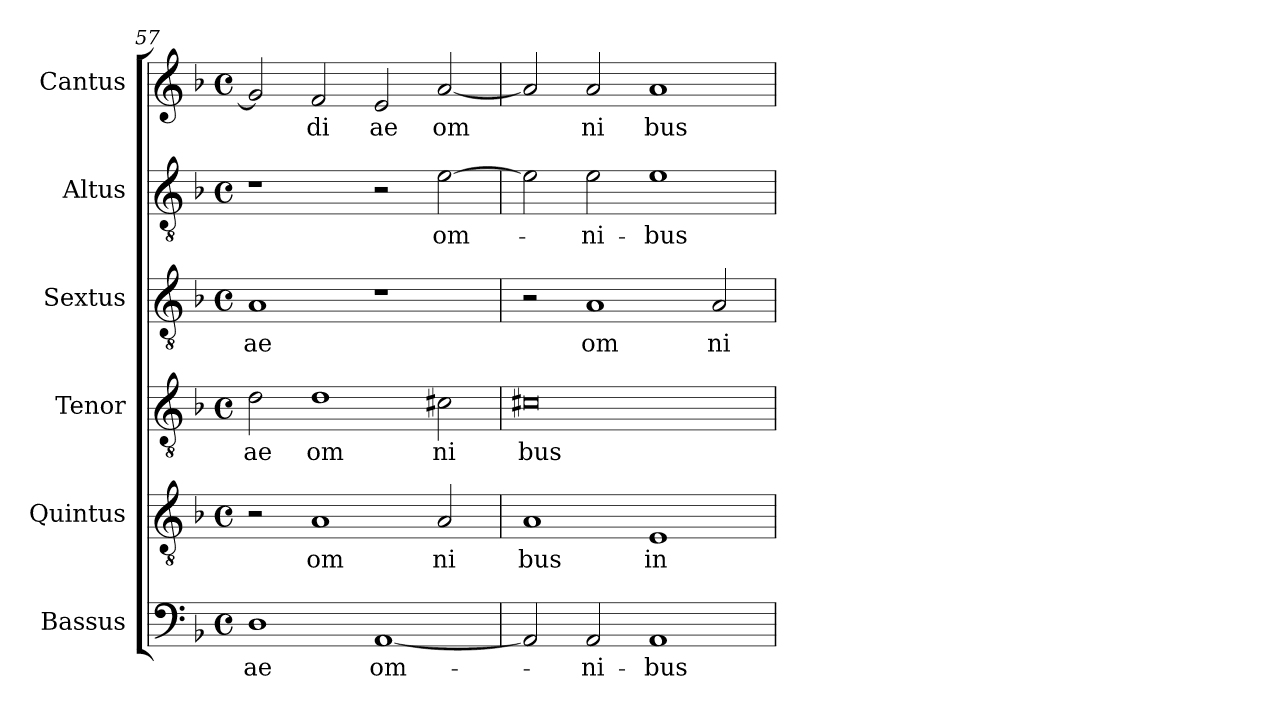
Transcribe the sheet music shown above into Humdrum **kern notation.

**kern	**text	**kern	**text	**kern	**text	**kern	**text	**kern	**text	**kern	**text
*part6	*part6	*part5	*part5	*part4	*part4	*part3	*part3	*part2	*part2	*part1	*part1
*staff6	*staff6	*staff5	*staff5	*staff4	*staff4	*staff3	*staff3	*staff2	*staff2	*staff1	*staff1
*I"Bassus	*	*I"Quintus	*	*I"Tenor	*	*I"Sextus	*	*I"Altus	*	*I"Cantus	*
*clefF4	*	*clefGv2	*	*clefGv2	*	*clefGv2	*	*clefGv2	*	*clefG2	*
*k[b-]	*	*k[b-]	*	*k[b-]	*	*k[b-]	*	*k[b-]	*	*k[b-]	*
*F:	*	*F:	*	*F:	*	*F:	*	*F:	*	*F:	*
*M4/4	*	*M4/4	*	*M4/4	*	*M4/4	*	*M4/4	*	*M4/4	*
*met(c)	*	*met(c)	*	*met(c)	*	*met(c)	*	*met(c)	*	*met(c)	*
=57	=57	=57	=57	=57	=57	=57	=57	=57	=57	=57	=57
!	!LO:LY:b:cj	!	!	!	!LO:LY:b:cj	!	!LO:LY:b:cj	!	!	!	!
1D	-ae	2r	.	2d\	ae	1A	ae	1r	.	2g/]	.
!	!	!	!LO:LY:b:cj	!	!LO:LY:b:cj	!	!	!	!	!	!LO:LY:b:cj
.	.	1A	om	1d	om	.	.	.	.	2f/	di
!	!LO:LY:b:cj	!	!	!	!	!	!	!	!	!	!LO:LY:b:cj
[<1AA	om-	.	.	.	.	1r	.	2r	.	2e/	ae
!	!	!	!LO:LY:b:cj	!	!LO:LY:b:cj	!	!	!	!LO:LY:b	!	!LO:LY:b
.	.	2A/	ni	2c#X\	ni	.	.	[>2e\	om-	[<2a/	om
=58	=58	=58	=58	=58	=58	=58	=58	=58	=58	=58	=58
!	!	!	!LO:LY:b:cj	!	!LO:LY:b:cj	!	!	!	!	!	!
2AA/]	.	1A	bus	0c#X	bus	2r	.	2e\]	.	2a/]	.
!	!LO:LY:b:cj	!	!	!	!	!	!LO:LY:b:cj	!	!LO:LY:b:cj	!	!LO:LY:b:cj
2AA/	-ni-	.	.	.	.	1A	om	2e\	-ni-	2a/	ni
!	!LO:LY:b:cj	!	!LO:LY:b:cj	!	!	!	!	!	!LO:LY:b:cj	!	!LO:LY:b:cj
1AA	-bus	1E	in	.	.	.	.	1e	-bus	1a	bus
!	!	!	!	!	!	!	!LO:LY:b:cj	!	!	!	!
.	.	.	.	.	.	2A/	ni	.	.	.	.
=	=	=	=	=	=	=	=	=	=	=	=
*-	*-	*-	*-	*-	*-	*-	*-	*-	*-	*-	*-
